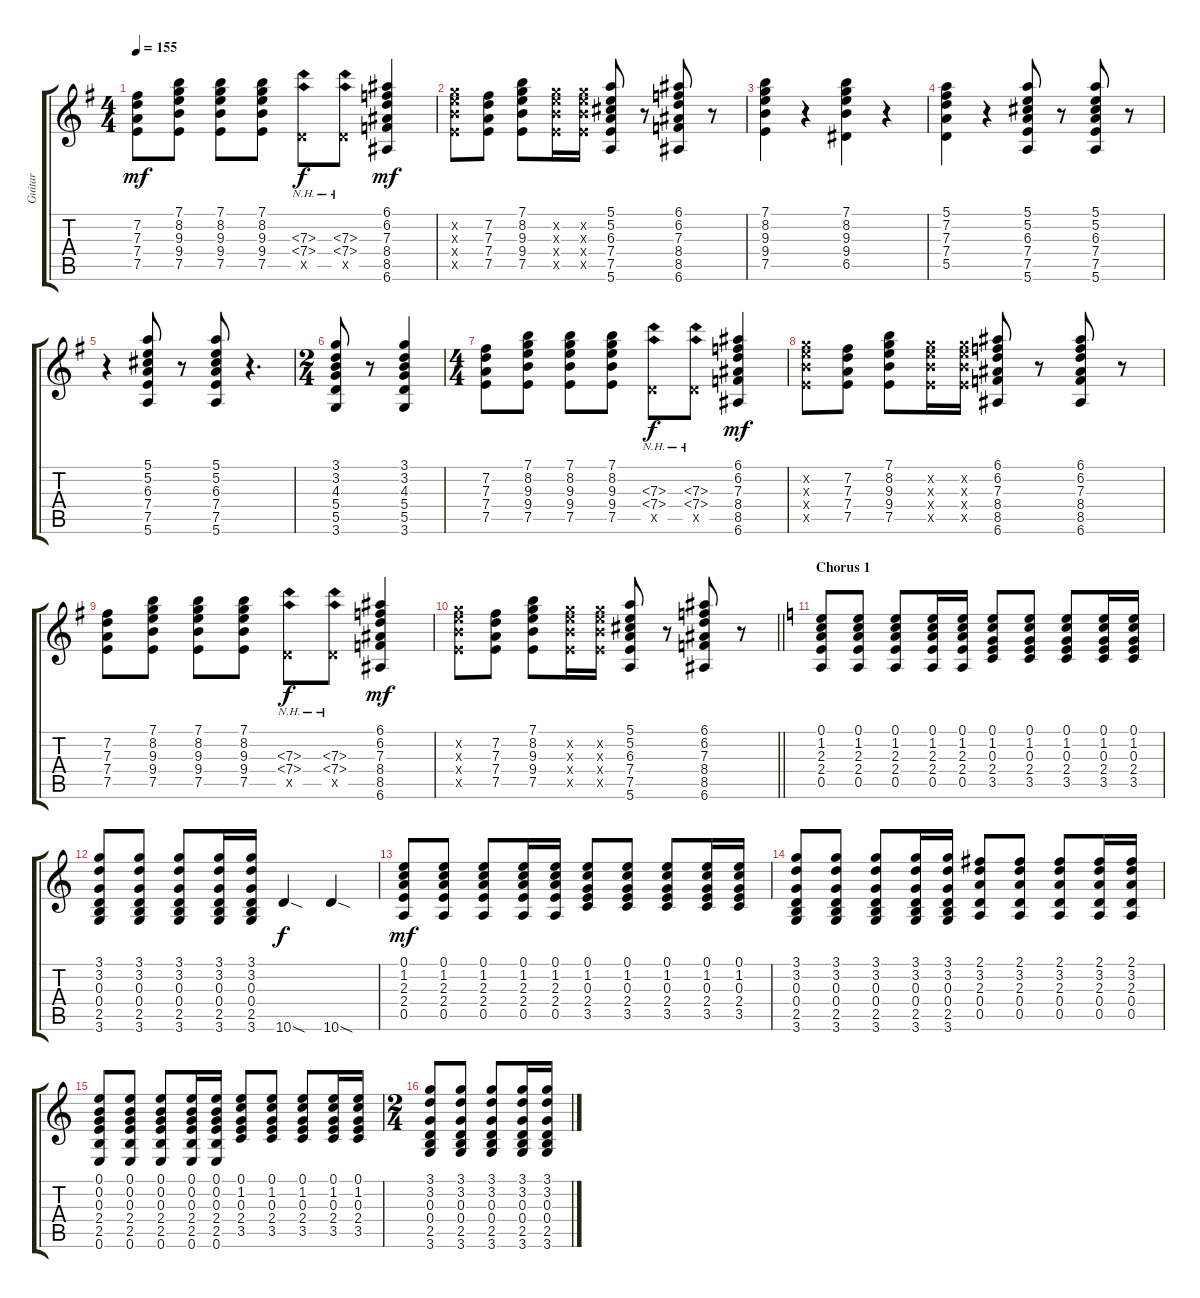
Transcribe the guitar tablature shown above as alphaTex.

\track ("Guitar" "Guitar") {instrument distortionguitar}
\staff {score tabs}
\tuning (E4 B3 G3 D3 A2 E2) {hide}
\ts (4 4)
\tempo 155
\clef g2
\ks eminor
(7.2 7.3 7.4 7.5).8{dy mf} (7.1 8.2 9.3 9.4 7.5).8 (7.1 8.2 9.3 9.4 7.5).8 (7.1 8.2 9.3 9.4 7.5).8 (7.3{nh} 7.4{nh} 5.5{x}).8{dy f} (7.3{nh} 7.4{nh} 5.5{x}).8 (6.1 6.2 7.3 8.4 8.5 6.6).4{dy mf} |
(8.2{x} 9.3{x} 9.4{x} 7.5{x}).8 (7.2 7.3 7.4 7.5).8 (7.1 8.2 9.3 9.4 7.5).8 (8.2{x} 9.3{x} 9.4{x} 7.5{x}).16 (8.2{x} 9.3{x} 9.4{x} 7.5{x}).16 (5.1 5.2 6.3 7.4 7.5 5.6).8 r.8 (6.1 6.2 7.3 8.4 8.5 6.6).8 r.8 |
(7.1 8.2 9.3 9.4 7.5).4 r.4 (7.1 8.2 9.3 9.4 6.5).4 r.4 |
(5.1 7.2 7.3 7.4 5.5).4 r.4 (5.1 5.2 6.3 7.4 7.5 5.6).8 r.8 (5.1 5.2 6.3 7.4 7.5 5.6).8 r.8 |
r.4 (5.1 5.2 6.3 7.4 7.5 5.6).8 r.8 (5.1 5.2 6.3 7.4 7.5 5.6).8 r.4{d} |
\ts (2 4)
(3.1 3.2 4.3 5.4 5.5 3.6).8 r.8 (3.1 3.2 4.3 5.4 5.5 3.6).4 |
\ts (4 4)
(7.2 7.3 7.4 7.5).8 (7.1 8.2 9.3 9.4 7.5).8 (7.1 8.2 9.3 9.4 7.5).8 (7.1 8.2 9.3 9.4 7.5).8 (7.3{nh} 7.4{nh} 5.5{x}).8{dy f} (7.3{nh} 7.4{nh} 5.5{x}).8 (6.1 6.2 7.3 8.4 8.5 6.6).4{dy mf} |
(8.2{x} 9.3{x} 9.4{x} 7.5{x}).8 (7.2 7.3 7.4 7.5).8 (7.1 8.2 9.3 9.4 7.5).8 (8.2{x} 9.3{x} 9.4{x} 7.5{x}).16 (8.2{x} 9.3{x} 9.4{x} 7.5{x}).16 (6.1 6.2 7.3 8.4 8.5 6.6).8 r.8 (6.1 6.2 7.3 8.4 8.5 6.6).8 r.8 |
(7.2 7.3 7.4 7.5).8 (7.1 8.2 9.3 9.4 7.5).8 (7.1 8.2 9.3 9.4 7.5).8 (7.1 8.2 9.3 9.4 7.5).8 (7.3{nh} 7.4{nh} 5.5{x}).8{dy f} (7.3{nh} 7.4{nh} 5.5{x}).8 (6.1 6.2 7.3 8.4 8.5 6.6).4{dy mf} |
\barLineRight lightlight
(8.2{x} 9.3{x} 9.4{x} 7.5{x}).8 (7.2 7.3 7.4 7.5).8 (7.1 8.2 9.3 9.4 7.5).8 (8.2{x} 9.3{x} 9.4{x} 7.5{x}).16 (8.2{x} 9.3{x} 9.4{x} 7.5{x}).16 (5.1 5.2 6.3 7.4 7.5 5.6).8 r.8 (6.1 6.2 7.3 8.4 8.5 6.6).8 r.8 |
\section ("" "Chorus 1")
\ks aminor
(0.1 1.2 2.3 2.4 0.5).8 (0.1 1.2 2.3 2.4 0.5).8 (0.1 1.2 2.3 2.4 0.5).8 (0.1 1.2 2.3 2.4 0.5).16 (0.1 1.2 2.3 2.4 0.5).16 (0.1 1.2 0.3 2.4 3.5).8 (0.1 1.2 0.3 2.4 3.5).8 (0.1 1.2 0.3 2.4 3.5).8 (0.1 1.2 0.3 2.4 3.5).16 (0.1 1.2 0.3 2.4 3.5).16 |
(3.1 3.2 0.3 0.4 2.5 3.6).8 (3.1 3.2 0.3 0.4 2.5 3.6).8 (3.1 3.2 0.3 0.4 2.5 3.6).8 (3.1 3.2 0.3 0.4 2.5 3.6).16 (3.1 3.2 0.3 0.4 2.5 3.6).16 10.6{sod}.4{dy f} 10.6{sod}.4 |
(0.1 1.2 2.3 2.4 0.5).8{dy mf} (0.1 1.2 2.3 2.4 0.5).8 (0.1 1.2 2.3 2.4 0.5).8 (0.1 1.2 2.3 2.4 0.5).16 (0.1 1.2 2.3 2.4 0.5).16 (0.1 1.2 0.3 2.4 3.5).8 (0.1 1.2 0.3 2.4 3.5).8 (0.1 1.2 0.3 2.4 3.5).8 (0.1 1.2 0.3 2.4 3.5).16 (0.1 1.2 0.3 2.4 3.5).16 |
(3.1 3.2 0.3 0.4 2.5 3.6).8 (3.1 3.2 0.3 0.4 2.5 3.6).8 (3.1 3.2 0.3 0.4 2.5 3.6).8 (3.1 3.2 0.3 0.4 2.5 3.6).16 (3.1 3.2 0.3 0.4 2.5 3.6).16 (2.1 3.2 2.3 0.4 0.5).8 (2.1 3.2 2.3 0.4 0.5).8 (2.1 3.2 2.3 0.4 0.5).8 (2.1 3.2 2.3 0.4 0.5).16 (2.1 3.2 2.3 0.4 0.5).16 |
(0.1 0.2 0.3 2.4 2.5 0.6).8 (0.1 0.2 0.3 2.4 2.5 0.6).8 (0.1 0.2 0.3 2.4 2.5 0.6).8 (0.1 0.2 0.3 2.4 2.5 0.6).16 (0.1 0.2 0.3 2.4 2.5 0.6).16 (0.1 1.2 0.3 2.4 3.5).8 (0.1 1.2 0.3 2.4 3.5).8 (0.1 1.2 0.3 2.4 3.5).8 (0.1 1.2 0.3 2.4 3.5).16 (0.1 1.2 0.3 2.4 3.5).16 |
\ts (2 4)
(3.1 3.2 0.3 0.4 2.5 3.6).8 (3.1 3.2 0.3 0.4 2.5 3.6).8 (3.1 3.2 0.3 0.4 2.5 3.6).8 (3.1 3.2 0.3 0.4 2.5 3.6).16 (3.1 3.2 0.3 0.4 2.5 3.6).16
